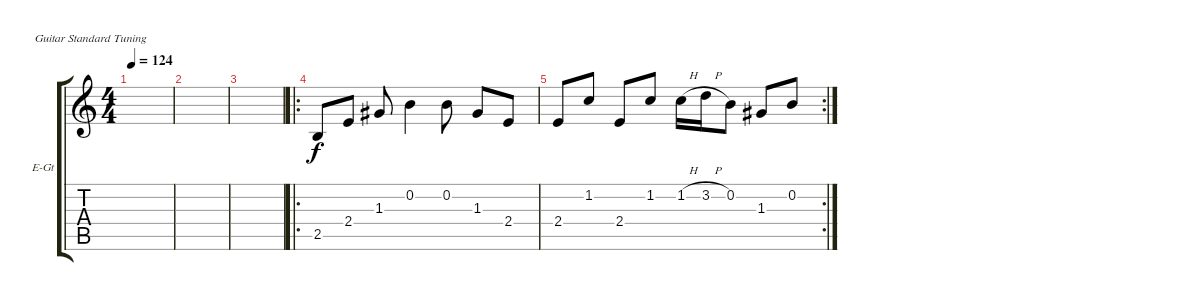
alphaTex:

\defaultSystemsLayout 4
\bracketExtendMode groupsimilarinstruments
\firstSystemTrackNameOrientation horizontal
\otherSystemsTrackNameOrientation horizontal
\track ("Electric Guitar (Clean)" "E-Gt") {solo instrument electricguitarclean}
\staff {score tabs}
\tuning (E4 B3 G3 D3 A2 E2)
\ts (4 4)
\tempo 124
\clef g2
\ks c
|
|
|
\ro
2.5.8 2.4.8 1.3.8 0.2.4 0.2.8 1.3.8 2.4.8 |
\rc 2
2.4.8 1.2.8 2.4.8 1.2.8 1.2{h}.16 3.2{h}.16 0.2.8 1.3.8 0.2.8
